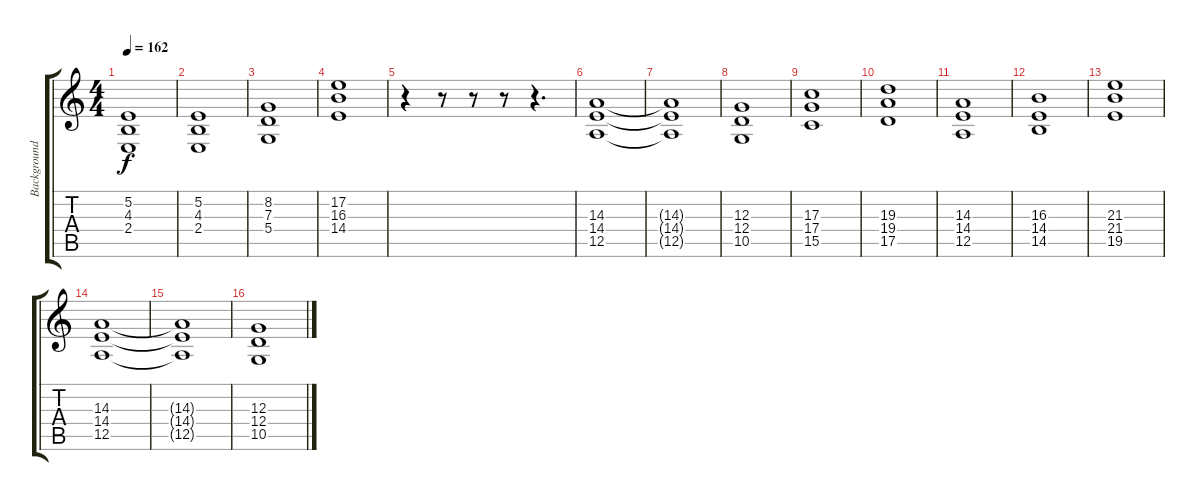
\track ("Background Keyboards" "Background") {instrument synthstrings1}
\staff {score tabs}
\tuning (E4 B3 G3 D3 A2 E2) {hide}
\ts (4 4)
\tempo 162
\clef g2
\ks c
(5.2 4.3 2.4).1{dy f} |
(5.2 4.3 2.4).1 |
(8.2 7.3 5.4).1 |
(17.2 16.3 14.4).1 |
r.4 r.8 r.8 r.8 r.4{d} |
(14.3 14.4 12.5).1{volume 13 instrument synthstrings1} |
(14.3{t} 14.4{t} 12.5{t}).1 |
(12.3 12.4 10.5).1 |
(17.3 17.4 15.5).1 |
(19.3 19.4 17.5).1 |
(14.3 14.4 12.5).1 |
(16.3 14.4 14.5).1 |
(21.3 21.4 19.5).1 |
(14.3 14.4 12.5).1 |
(14.3{t} 14.4{t} 12.5{t}).1 |
(12.3 12.4 10.5).1
